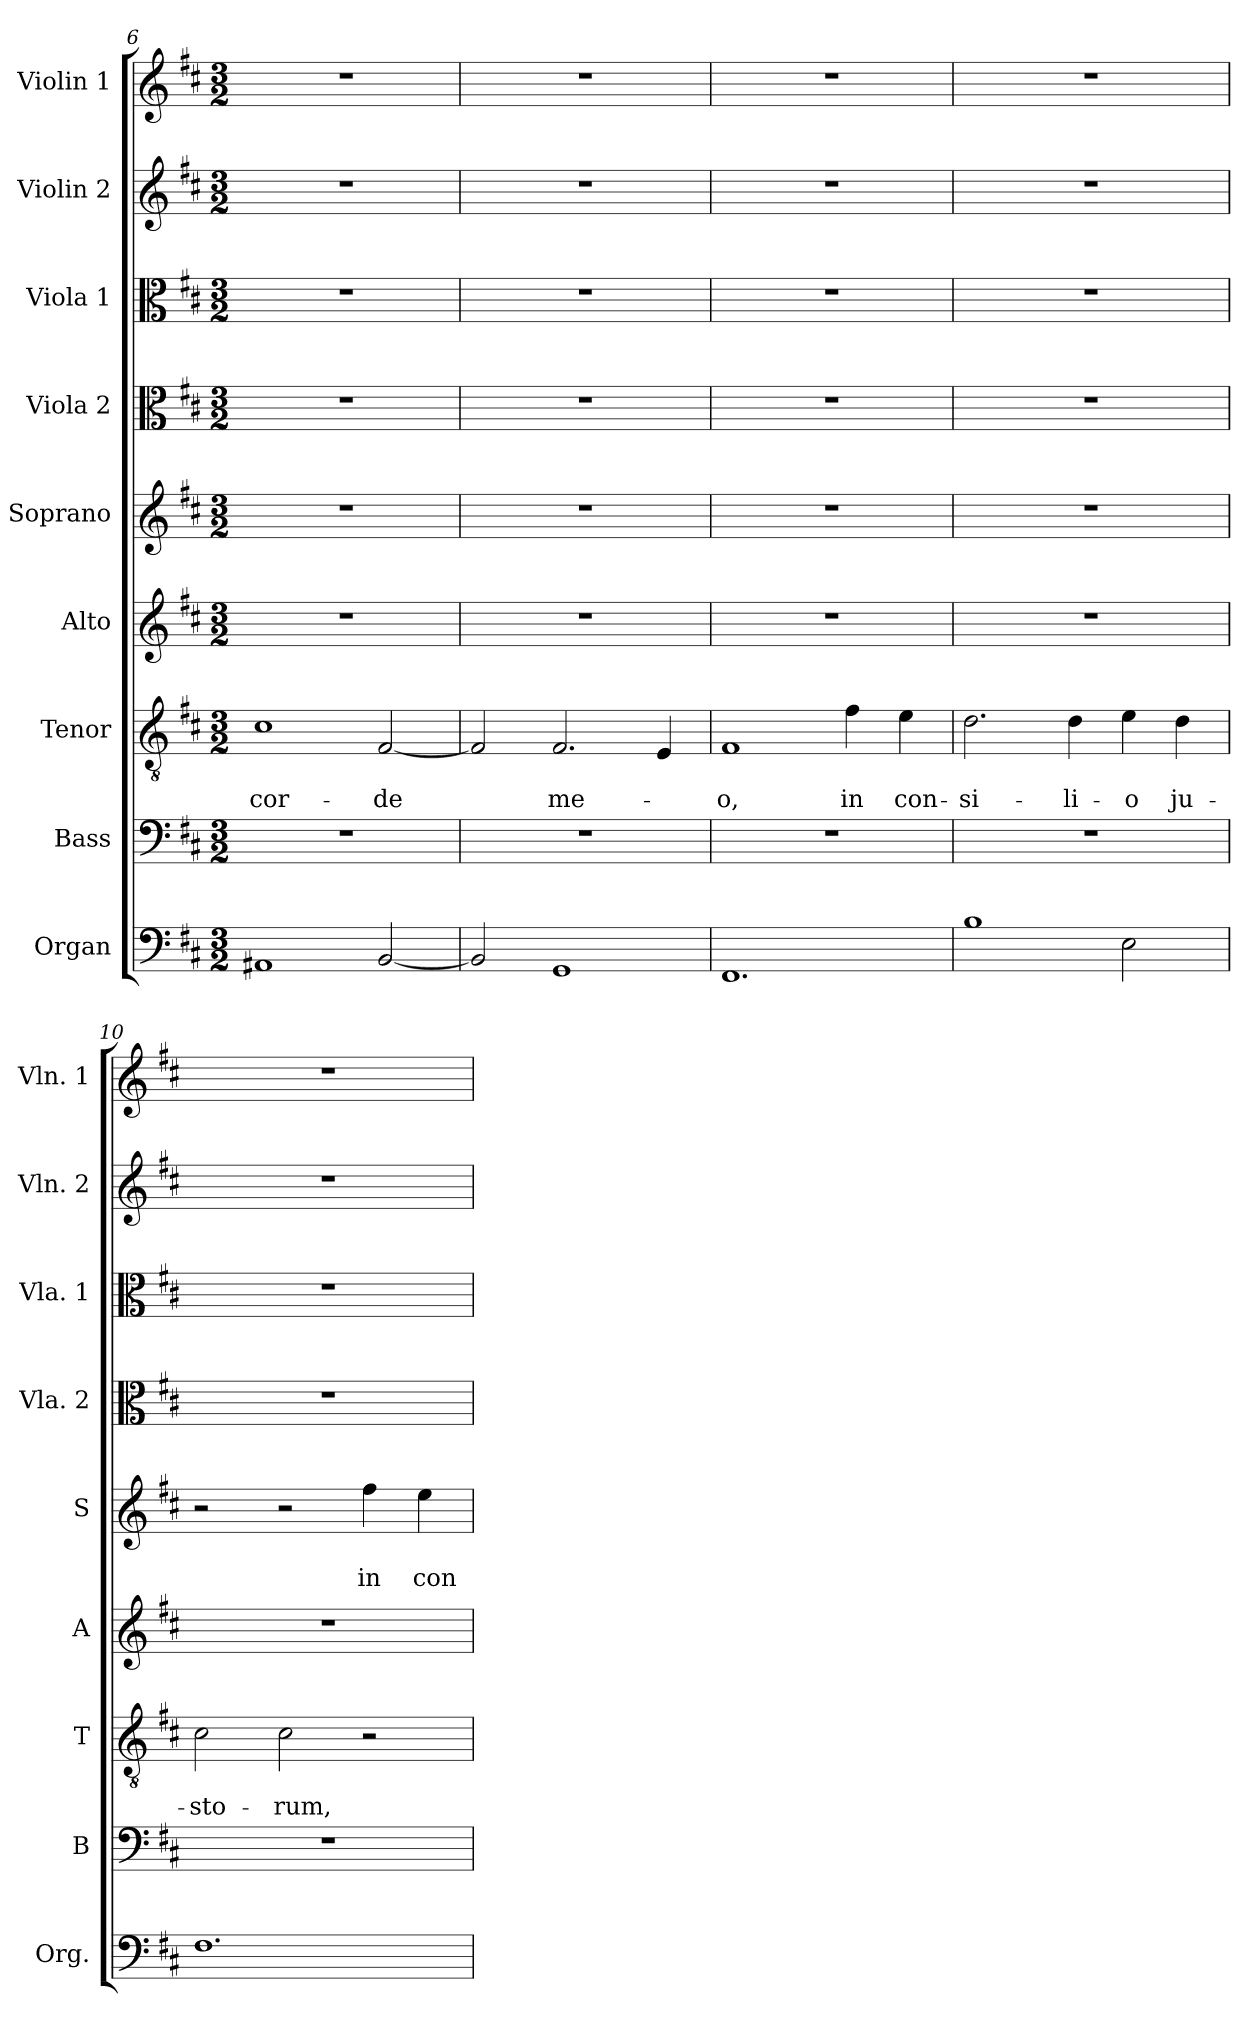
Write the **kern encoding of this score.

**kern	**kern	**kern	**text	**text	**kern	**kern	**text	**text	**kern	**kern	**kern	**kern
*part9	*part8	*part7	*part7	*part7	*part6	*part5	*part5	*part5	*part4	*part3	*part2	*part1
*staff9	*staff8	*staff7	*staff7	*staff7	*staff6	*staff5	*staff5	*staff5	*staff4	*staff3	*staff2	*staff1
*I"Organ	*I"Bass	*I"Tenor	*	*	*I"Alto	*I"Soprano	*	*	*I"Viola 2	*I"Viola 1	*I"Violin 2	*I"Violin 1
*I'Org.	*I'B	*I'T	*	*	*I'A	*I'S	*	*	*I'Vla. 2	*I'Vla. 1	*I'Vln. 2	*I'Vln. 1
*clefF4	*clefF4	*clefGv2	*	*	*clefG2	*clefG2	*	*	*clefC3	*clefC3	*clefG2	*clefG2
*k[f#c#]	*k[f#c#]	*k[f#c#]	*	*	*k[f#c#]	*k[f#c#]	*	*	*k[f#c#]	*k[f#c#]	*k[f#c#]	*k[f#c#]
*D:	*D:	*D:	*	*	*D:	*D:	*	*	*D:	*D:	*D:	*D:
*M3/2	*M3/2	*M3/2	*	*	*M3/2	*M3/2	*	*	*M3/2	*M3/2	*M3/2	*M3/2
=6	=6	=6	=6	=6	=6	=6	=6	=6	=6	=6	=6	=6
!	!	!	!	!LO:LY:b	!	!	!	!	!	!	!	!
1AA#X	1.r	1c#	.	cor-	1.r	1.r	.	.	1.r	1.r	1.r	1.r
!	!	!	!	!LO:LY:b	!	!	!	!	!	!	!	!
[2BB/	.	[2F#/	.	-de	.	.	.	.	.	.	.	.
=7	=7	=7	=7	=7	=7	=7	=7	=7	=7	=7	=7	=7
2BB/]	1.r	2F#/]	.	.	1.r	1.r	.	.	1.r	1.r	1.r	1.r
!	!	!	!	!LO:LY:b	!	!	!	!	!	!	!	!
1GG	.	2.F#>/	.	me-	.	.	.	.	.	.	.	.
.	.	4E/	.	.	.	.	.	.	.	.	.	.
!!LO:PB:g=z
=8	=8	=8	=8	=8	=8	=8	=8	=8	=8	=8	=8	=8
!	!	!	!	!LO:LY:b	!	!	!	!	!	!	!	!
1.FF#	1.r	1F#	.	-o,	1.r	1.r	.	.	1.r	1.r	1.r	1.r
!	!	!	!	!LO:LY:b	!	!	!	!	!	!	!	!
.	.	4f#\	.	in	.	.	.	.	.	.	.	.
!	!	!	!	!LO:LY:b	!	!	!	!	!	!	!	!
.	.	4e\	.	con-	.	.	.	.	.	.	.	.
=9	=9	=9	=9	=9	=9	=9	=9	=9	=9	=9	=9	=9
!	!	!	!	!LO:LY:b	!	!	!	!	!	!	!	!
1B	1.r	2.d\	.	-si-	1.r	1.r	.	.	1.r	1.r	1.r	1.r
!	!	!	!	!LO:LY:b	!	!	!	!	!	!	!	!
.	.	4d\	.	-li-	.	.	.	.	.	.	.	.
!	!	!	!	!LO:LY:b	!	!	!	!	!	!	!	!
2E\	.	4e\	.	-o	.	.	.	.	.	.	.	.
!	!	!	!	!LO:LY:b	!	!	!	!	!	!	!	!
.	.	4d\	.	ju-	.	.	.	.	.	.	.	.
=10	=10	=10	=10	=10	=10	=10	=10	=10	=10	=10	=10	=10
!	!	!	!	!LO:LY:b	!	!	!	!	!	!	!	!
1.F#	1.r	2c#\	.	-sto-	1.r	2r	.	.	1.r	1.r	1.r	1.r
!	!	!	!	!LO:LY:b	!	!	!	!	!	!	!	!
.	.	2c#\	.	-rum,	.	2r	.	.	.	.	.	.
!	!	!	!	!	!	!	!	!LO:LY:b	!	!	!	!
.	.	2r	.	.	.	4ff#\	.	in	.	.	.	.
!	!	!	!	!	!	!	!	!LO:LY:b	!	!	!	!
.	.	.	.	.	.	4ee\	.	con-	.	.	.	.
=	=	=	=	=	=	=	=	=	=	=	=	=
*-	*-	*-	*-	*-	*-	*-	*-	*-	*-	*-	*-	*-
